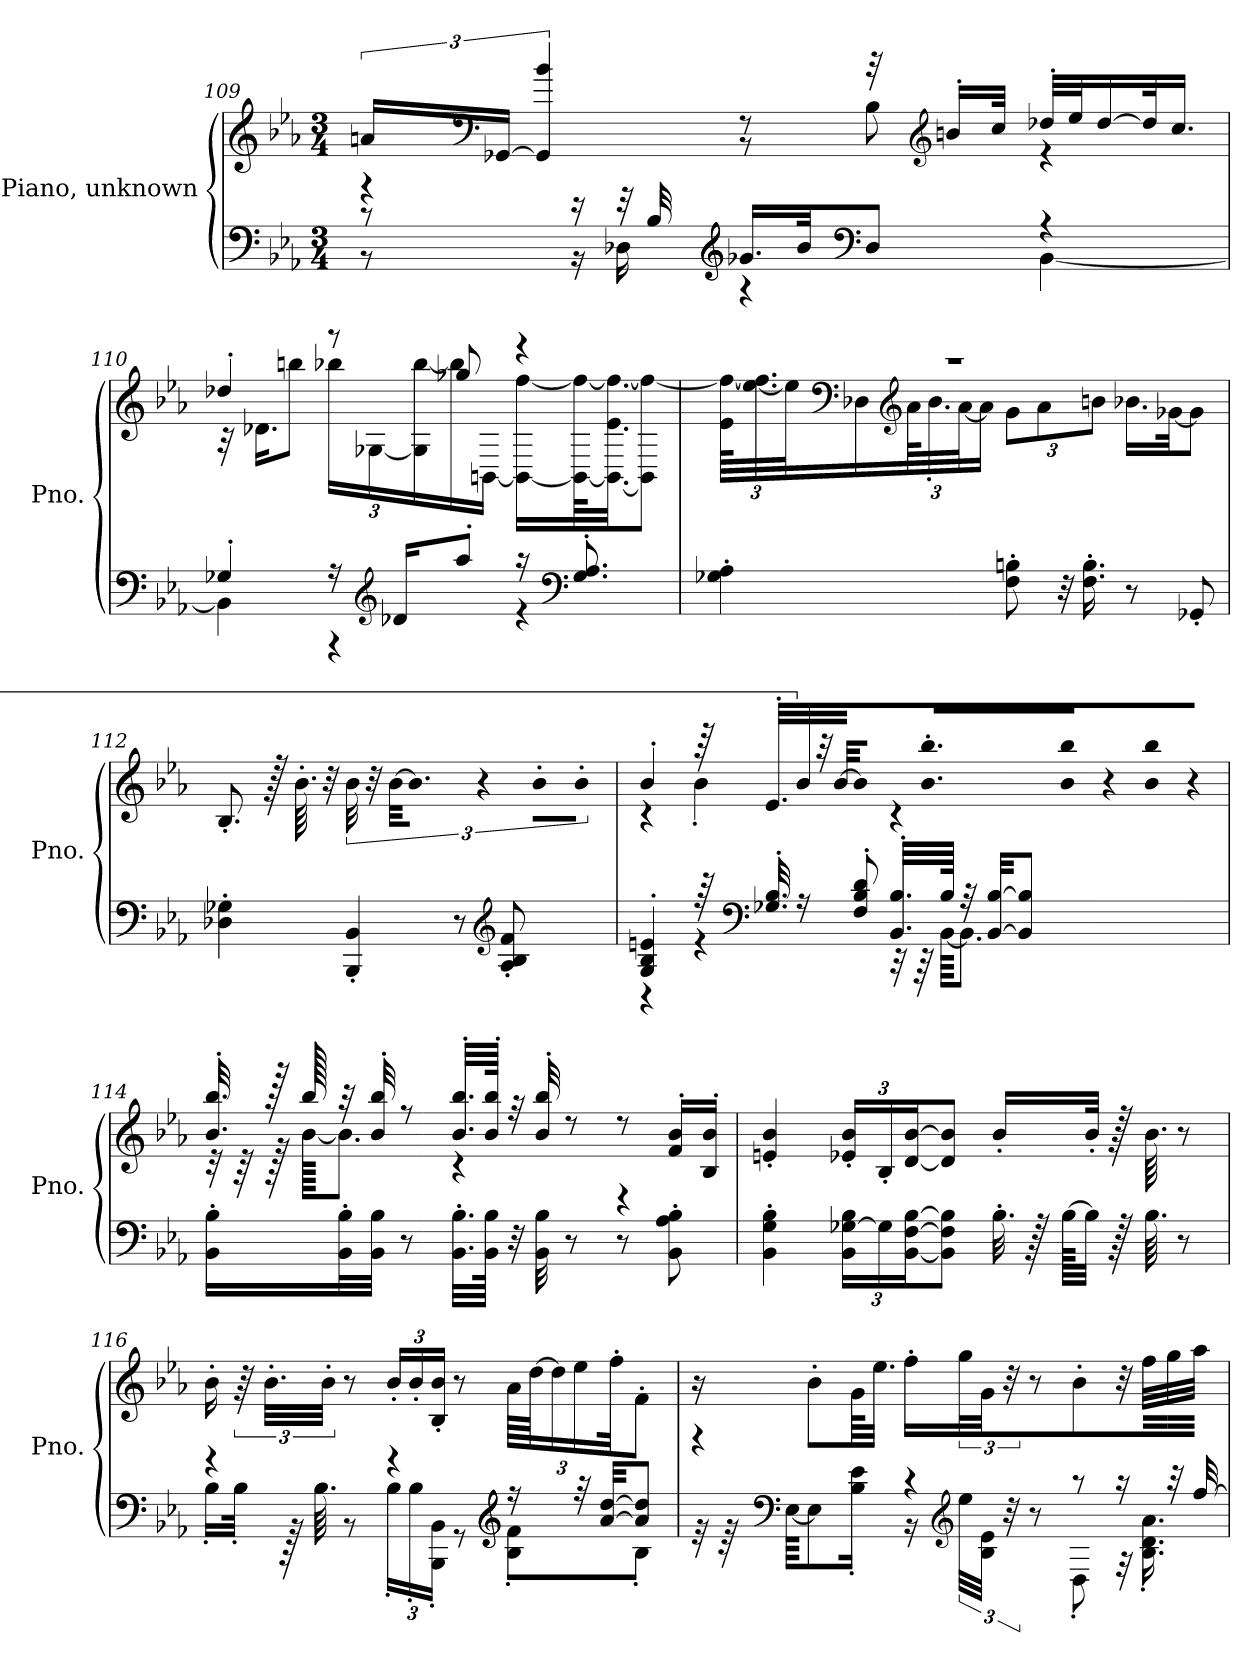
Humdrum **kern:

**kern	**kern
*part1	*part1
*staff2	*staff1
*I"Piano, unknown	*
*I'Pno.	*
!!LO:LB:g=z
*clefF4	*clefG2
*k[b-e-a-]	*k[b-e-a-]
*M3/4	*M3/4
=109	=109
*^	*^
8r	8r	24an/LL	4r
*	*	*clefF4	*
.	.	[24GG-X/JJ	.
.	.	6GG-/] 6b-/	.
16r	16r	.	.
32r	16D-X\	.	.
32B-/	.	.	.
*clefG2	*	*	*
16.g-X/LL	4r	8r	8r
32b-/JK	.	.	.
*clefF4	*	*	*
8D-/J	.	32r	8B-\
*	*	*clefG2	*
.	.	16bn'/LL	.
.	.	32cc/JJk	.
4r	[4BB-\	32dd-X'/LLL	4r
.	.	32ee-/J	.
.	.	[16dd-/	.
.	.	32dd-/K]	.
.	.	16.cc/JJ	.
!!LO:PB:g=z	!!
=110	=110	=110	=110
4G-X'/	4BB-\]	4dd-X'/	32r
.	.	.	16.d-X\KL
.	.	.	8bbn\J
*	*	*	*Xbrackettup
16r	4r	8r	24bb-X\LL
.	.	.	[24G-X\
*clefG2	*	*	*
16d-X/KL	.	.	.
.	.	.	24G-\] [24bb-\
8aa-'/J	.	8gg-X/	16bb-\]
.	.	.	[16BBn\JJ
16r	4r	4r	16BB\_ [16ff\LL
*clefF4	*	*	*
8.G-/' 8.A-/'	.	.	64BB\_ 64ff\_KL
.	.	.	32.BB\_ 32.e-\ 32.ff\_JJ
.	.	.	8BB\] 8ff\_J
*v	*v	*	*
!!LO:LB:g=z	!!
=111	=111	=111
4G-X\' 4A-\'	2.r	96e-\ 96ff\_KLLL
.	.	[48.ee-\ 48.ff\]
.	.	48ee-\J]
*	*clefF4	*
.	.	16D-X\
*	*clefG2	*
.	.	96a-\KL
.	.	48.b-'\
.	.	[48a-\J
.	.	16a-\JJ]
8F\' 8Bn\'	.	12g\L
.	.	12a-\
32r	.	.
16.F\' 16.B\'	.	.
.	.	12bn\J
8r	.	16.b-X\LL
.	.	[32g-X\JK
8GG-X'/	.	8g-\J]
*	*v	*v
=112	=112
4D-X\' 4G-X\'	8.B-'/
.	128r
.	64.b-'\
.	32r
*	*brackettup
4BBB-/' 4BB-/'	48b-\
.	48r
.	[48b-\KKL
.	8.b-\J]
8r	8r
*clefG2	*
8A-/' 8B-/' 8f/'	16b-'\LL
.	16b-'\JJ
!!LO:LB:g=z
=113	=113
*^	*^
4G/' 4B-/' 4en/'	4r	4b-'/	4r
64r	4r	64r	4b-'\
*clefF4	*	*	*
32.G-X/' 32.B-/'	.	32.e-'/LLL	.
16r	.	48b-/JJJ	.
.	.	48r	.
.	.	[48b-/KKL	.
8F/' 8B-/' 8d/'	.	8b-/J]	.
32.BB-/' 32.B-/'LLL	32r	32.b-/' 32.bb-/'LLL	4r
.	64r	.	.
64B-/JJJk	[64BB-\KKKL	64b-/ 64bb-/JJJk	.
32r	8.BB-\J]	32r	.
[32BB-/ [32B-/KKL	.	32b-/ 32bb-/	.
8BB-/] 8B-/]J	.	8r	.
*v	*v	*	*
=114	=114	=114
16BB-\' 16B-\'LL	32.b-/' 32.bb-/'	32r
.	.	64r
.	128r	128r
.	128bb-/	[128b-\KKKKL
32BB-\' 32B-\'L	32r	8.b-\J]
32BB-\ 32B-\JJJ	32b-/' 32bb-/'	.
8r	8r	.
32.BB-\' 32.B-\'LLL	32.b-/' 32.bb-/'LLL	4r
64BB-\ 64B-\JJJk	64b-/' 64bb-/'JJJk	.
32r	32r	.
32BB-\ 32B-\	32b-/' 32bb-/'	.
8r	8r	.
8r	8r	4r
8BB-\' 8A-\' 8B-\'	16f/' 16b-/'LL	.
.	16B-/' 16b-/'JJ	.
*	*v	*v
!!LO:LB:g=z
=115	=115
4BB-\' 4G\' 4B-\'	4en/' 4b-/'
*Xbrackettup	*Xbrackettup
24BB-\ [24G-X\ 24B-\LL	24e-X/' 24b-/'LL
24G-\]	24B-'/
[24BB-\ [24F\ [24B-\J	[24d/ [24b-/J
8BB-\] 8F\] 8B-\]J	8d/] 8b-/]J
32.B-'\	16b-'/LL
128r	.
[128B-\KKLLL	.
32B-\JJJ]	32b-'/JJk
128r	128r
64.B-\	64.b-\
8r	8r
=116	=116
*^	*
4r	16B-'\LL	16b-'\
*	*	*brackettup
.	32B-'\JJk	96r
.	.	48.b-'\LLL
.	128r	.
.	64.B-\	.
.	.	48b-'\JJJ
.	8r	8r
*	*	*Xbrackettup
4r	24B-'\LL	24b-'/LL
.	24B-'\	24b-'/
.	24BBB-\' 24BB-\'JJ	24B-/' 24b-/'JJ
.	8r	8r
*clefG2	*	*
16r	8B-\' 8f\'L	96a-\LLLL
.	.	[96dd\JJ
.	.	24dd\]
32r	.	24ee-\
[32a-/ [32dd/KKL	.	.
.	.	48ff'\JK
8a-/] 8dd/]J	8B-'\J	8f'\J
!!LO:LB:g=z
=117	=117	=117
4r	32r	16r
.	64r	.
*clefF4	*	*
.	[64E-\KKKL	.
.	8E-\]	8b-'\L
.	16B-\' 16e-\'Jk	64g\KLL
.	.	32.ee-\JJJ
4r	16r	16ff'\LL
*clefG2	*	*
*	*brackettup	*brackettup
.	48ee-\LLL	48gg\L
.	48B-\ 48e-\JJJ	48g\JJJ
.	48r	48r
.	8r	8r
8r	8D'\	8b-'\
16r	32r	32r
.	16.B-\' 16.d\' 16.a-\'	32ff\LLL
32r	.	32gg\
[32ff/	.	32aa-\JJJ
*v	*v	*
=	=
*-	*-
